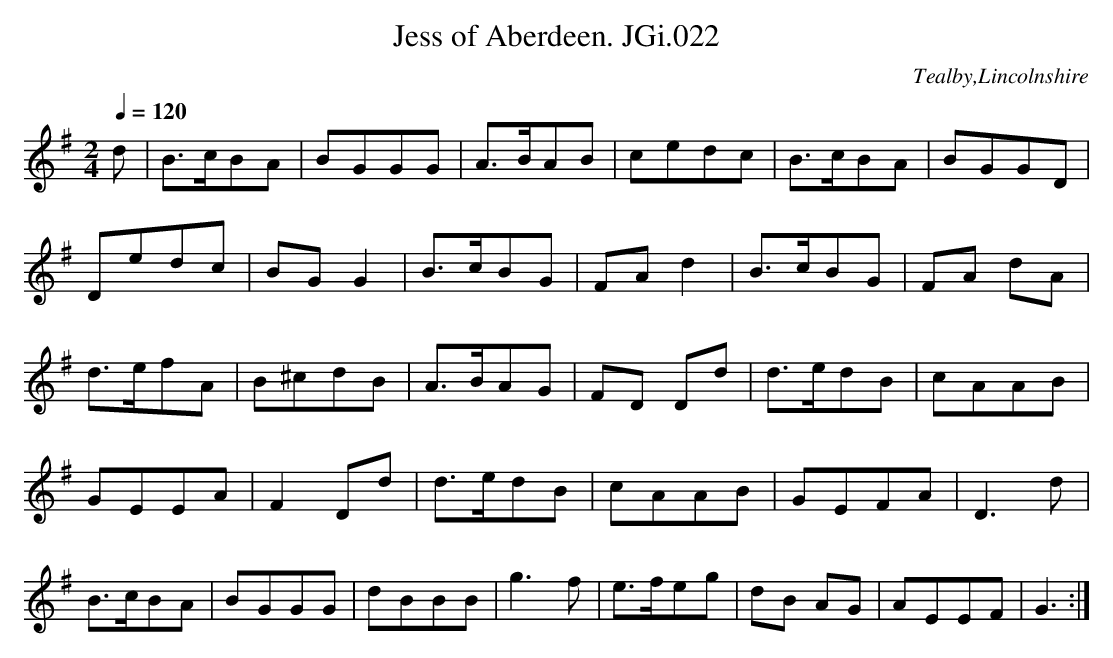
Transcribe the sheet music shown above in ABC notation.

X:1
T:Jess of Aberdeen. JGi.022
L:1/8
M:2/4
O:Tealby,Lincolnshire
Q:1/4=120
K:G
d|B>cBA|BGGG|A>BAB|cedc|B>cBA|BGGD|
Dedc|BGG2|B>cBG|FAd2|B>cBG|FA dA|
d>efA|B^cdB|A>BAG|FD Dd|d>edB|cAAB|
GEEA|F2Dd|d>edB|cAAB|GEFA|D3d|
B>cBA|BGGG|dBBB|g3f|e>feg|dB AG|AEEF|G3:|
